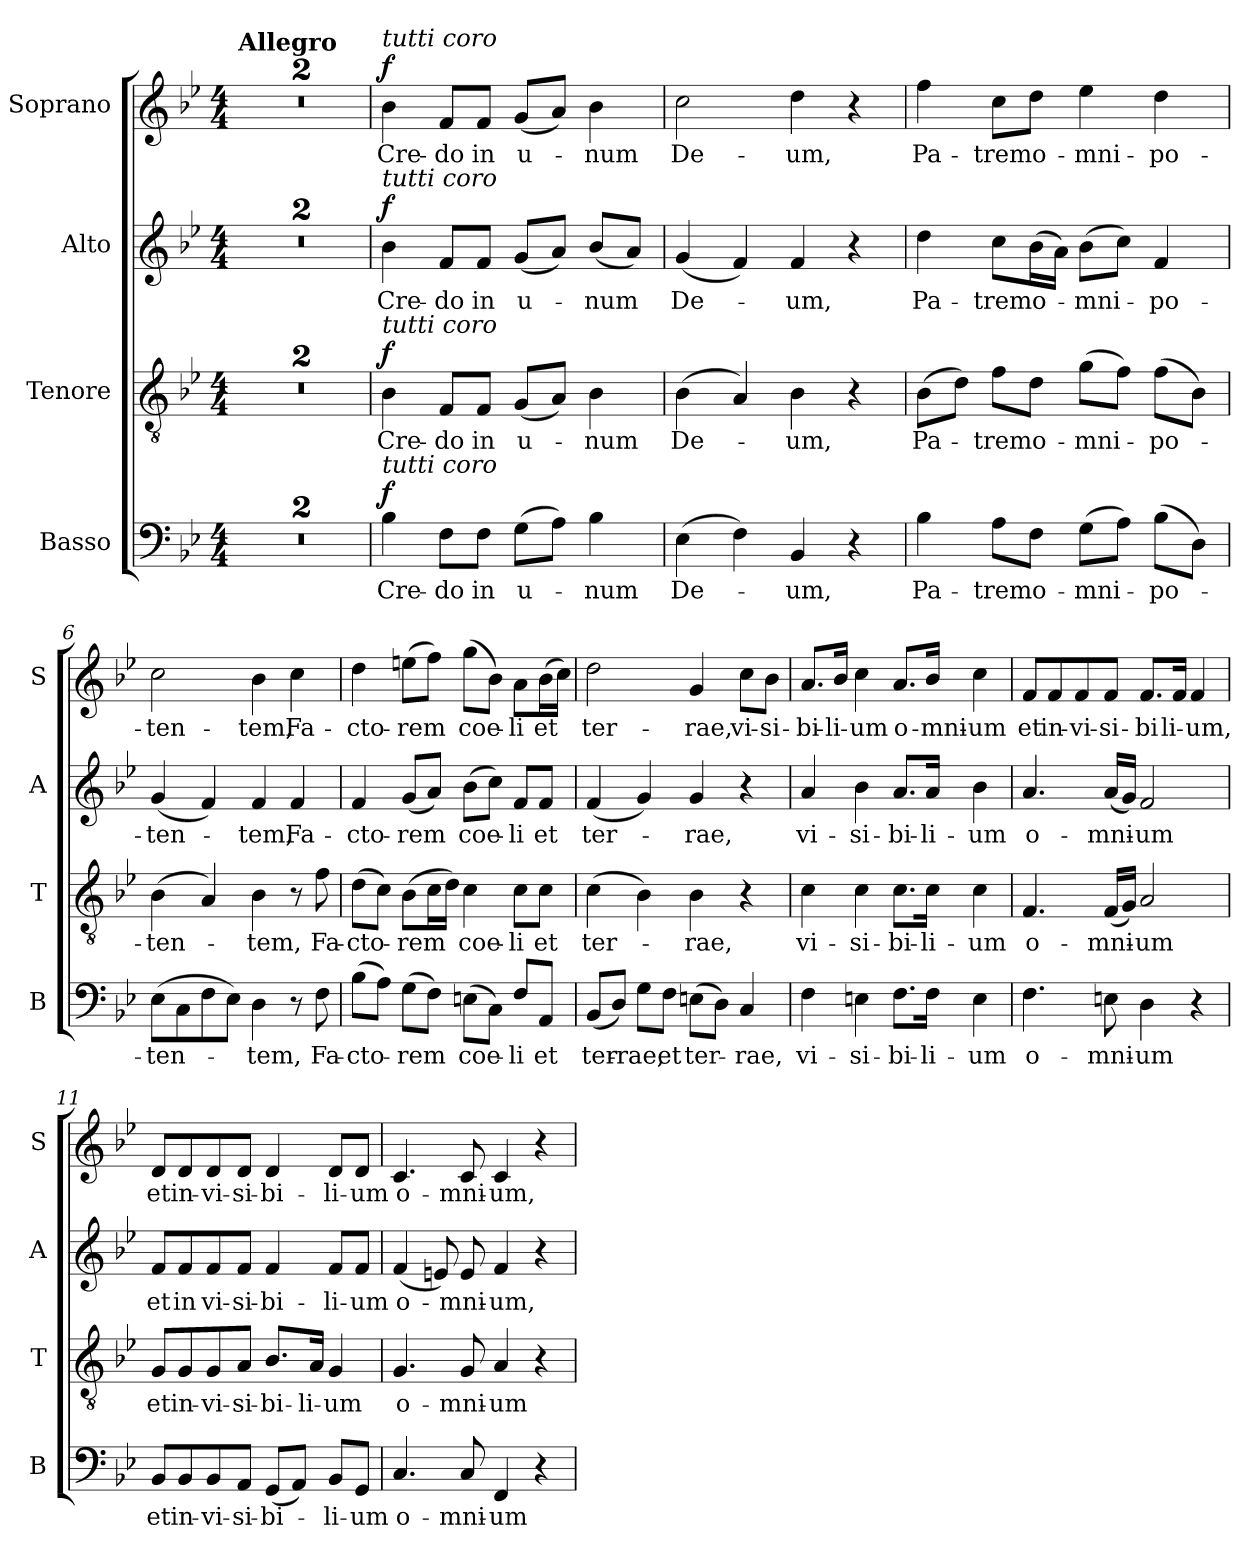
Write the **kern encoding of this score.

**kern	**text	**dynam	**kern	**text	**dynam	**kern	**text	**dynam	**kern	**text	**dynam
*part4	*part4	*part4	*part3	*part3	*part3	*part2	*part2	*part2	*part1	*part1	*part1
*staff4	*staff4	*staff4	*staff3	*staff3	*staff3	*staff2	*staff2	*staff2	*staff1	*staff1	*staff1
*I"Basso	*	*	*I"Tenore	*	*	*I"Alto	*	*	*I"Soprano	*	*
*I'B	*	*	*I'T	*	*	*I'A	*	*	*I'S	*	*
*clefF4	*	*	*clefGv2	*	*	*clefG2	*	*	*clefG2	*	*
*k[b-e-]	*	*	*k[b-e-]	*	*	*k[b-e-]	*	*	*k[b-e-]	*	*
*B-:	*	*	*B-:	*	*	*B-:	*	*	*B-:	*	*
*M4/4	*	*	*M4/4	*	*	*M4/4	*	*	*M4/4	*	*
=1	=1	=1	=1	=1	=1	=1	=1	=1	=1	=1	=1
!	!	!	!	!	!	!	!	!	!LO:TX:a:B:t=Allegro	!	!
1r	.	.	1r	.	.	1r	.	.	1r	.	.
=2	=2	=2	=2	=2	=2	=2	=2	=2	=2	=2	=2
1r	.	.	1r	.	.	1r	.	.	1r	.	.
=3	=3	=3	=3	=3	=3	=3	=3	=3	=3	=3	=3
!	!	!	!	!	!	!	!	!	!LO:TX:a:i:t=tutti coro	!	!
!	!	!	!	!	!	!LO:TX:a:i:t=tutti coro	!	!	!	!	!
!	!	!	!LO:TX:a:i:t=tutti coro	!	!	!	!	!	!	!	!
!LO:TX:a:i:t=tutti coro	!	!	!	!	!	!	!	!	!	!	!
!	!	!LO:DY:a	!	!	!LO:DY:a	!	!	!LO:DY:a	!	!	!LO:DY:a
4B-\	Cre-	f	4B-\	Cre-	f	4b-\	Cre-	f	4b-\	Cre-	f
8F\L	-do	.	8F/L	-do	.	8f/L	-do	.	8f/L	-do	.
8F\J	in	.	8F/J	in	.	8f/J	in	.	8f/J	in	.
(>8G\L	u-	.	(<8G/L	u-	.	(<8g/L	u-	.	(<8g/L	u-	.
8A\J)	.	.	8A/J)	.	.	8a/J)	.	.	8a/J)	.	.
4B-\	-num	.	4B-\	-num	.	(<8b-/L	-num	.	4b-\	-num	.
.	.	.	.	.	.	8a/J)	.	.	.	.	.
=4	=4	=4	=4	=4	=4	=4	=4	=4	=4	=4	=4
(>4E-\	De-	.	(>4B-\	De-	.	(<4g/	De-	.	2cc\	De-	.
4F\)	.	.	4A/)	.	.	4f/)	.	.	.	.	.
4BB-/	-um,	.	4B-\	-um,	.	4f/	-um,	.	4dd\	-um,	.
4r	.	.	4r	.	.	4r	.	.	4r	.	.
=5	=5	=5	=5	=5	=5	=5	=5	=5	=5	=5	=5
4B-\	Pa-	.	(>8B-\L	Pa-	.	4dd\	Pa-	.	4ff\	Pa-	.
.	.	.	8d\J)	.	.	.	.	.	.	.	.
8A\L	-trem	.	8f\L	-trem	.	8cc\L	-trem	.	8cc\L	-trem	.
8F\J	o-	.	8d\J	o-	.	(>16b-\L	o-	.	8dd\J	o-	.
.	.	.	.	.	.	16a\JJ)	.	.	.	.	.
(>8G\L	-mni-	.	(>8g\L	-mni-	.	(>8b-\L	-mni-	.	4ee-\	-mni-	.
8A\J)	.	.	8f\J)	.	.	8cc\J)	.	.	.	.	.
(>8B-\L	-po-	.	(>8f\L	-po-	.	4f/	-po-	.	4dd\	-po-	.
8D\J)	.	.	8B-\J)	.	.	.	.	.	.	.	.
!!LO:LB:g=z
=6	=6	=6	=6	=6	=6	=6	=6	=6	=6	=6	=6
(>8E-\L	-ten-	.	(>4B-\	-ten-	.	(<4g/	-ten-	.	2cc\	-ten-	.
8C\	.	.	.	.	.	.	.	.	.	.	.
8F\	.	.	4A/)	.	.	4f/)	.	.	.	.	.
8E-\J)	.	.	.	.	.	.	.	.	.	.	.
4D\	-tem,	.	4B-\	-tem,	.	4f/	-tem,	.	4b-\	-tem,	.
8r	.	.	8r	.	.	4f/	Fa-	.	4cc\	Fa-	.
8F\	Fa-	.	8f\	Fa-	.	.	.	.	.	.	.
=7	=7	=7	=7	=7	=7	=7	=7	=7	=7	=7	=7
(>8B-\L	-cto-	.	(>8d\L	-cto-	.	4f/	-cto-	.	4dd\	-cto-	.
8A\J)	.	.	8c\J)	.	.	.	.	.	.	.	.
(>8G\L	-rem	.	(>8B-\L	-rem	.	(<8g/L	-rem	.	(>8een\L	-rem	.
8F\J)	.	.	16c\L	.	.	8a/J)	.	.	8ff\J)	.	.
.	.	.	16d\JJ)	.	.	.	.	.	.	.	.
(>8En\L	coe-	.	4c\	coe-	.	(>8b-\L	coe-	.	(>8gg\L	coe-	.
8C\J)	.	.	.	.	.	8cc\J)	.	.	8b-\J)	.	.
8F/L	-li	.	8c\L	-li	.	8f/L	-li	.	8a\L	-li	.
8AA/J	et	.	8c\J	et	.	8f/J	et	.	(>16b-\L	et	.
.	.	.	.	.	.	.	.	.	16cc\JJ)	.	.
=8	=8	=8	=8	=8	=8	=8	=8	=8	=8	=8	=8
(<8BB-/L	ter-	.	(>4c\	ter-	.	(<4f/	ter-	.	2dd\	ter-	.
8D/J)	.	.	.	.	.	.	.	.	.	.	.
8G\L	-rae,	.	4B-\)	.	.	4g/)	.	.	.	.	.
8F\J	et	.	.	.	.	.	.	.	.	.	.
(>8En\L	ter-	.	4B-\	-rae,	.	4g/	-rae,	.	4g/	-rae,	.
8D\J)	.	.	.	.	.	.	.	.	.	.	.
4C/	-rae,	.	4r	.	.	4r	.	.	8cc\L	vi-	.
.	.	.	.	.	.	.	.	.	8b-\J	-si-	.
=9	=9	=9	=9	=9	=9	=9	=9	=9	=9	=9	=9
4F\	vi-	.	4c\	vi-	.	4a/	vi-	.	8.a/L	-bi-	.
.	.	.	.	.	.	.	.	.	16b-/Jk	-li-	.
4En\	-si-	.	4c\	-si-	.	4b-\	-si-	.	4cc\	-um	.
8.F\L	-bi-	.	8.c\L	-bi-	.	8.a/L	-bi-	.	8.a/L	o-	.
16F\Jk	-li-	.	16c\Jk	-li-	.	16a/Jk	-li-	.	16b-/Jk	-mni-	.
4E\	-um	.	4c\	-um	.	4b-\	-um	.	4cc\	-um	.
!!LO:PB:g=z
=10	=10	=10	=10	=10	=10	=10	=10	=10	=10	=10	=10
4.F\	o-	.	4.F/	o-	.	4.a/	o-	.	8f/L	et	.
.	.	.	.	.	.	.	.	.	8f/	in-	.
.	.	.	.	.	.	.	.	.	8f/	-vi-	.
8En\	-mni-	.	(<16F/LL	-mni-	.	(<16a/LL	-mni-	.	8f/J	-si-	.
.	.	.	16G/JJ)	.	.	16g/JJ)	.	.	.	.	.
4D\	-um	.	2A/	-um	.	2f/	-um	.	8.f/L	-bi	.
.	.	.	.	.	.	.	.	.	16f/Jk	li-	.
4r	.	.	.	.	.	.	.	.	4f/	-um,	.
=11	=11	=11	=11	=11	=11	=11	=11	=11	=11	=11	=11
8BB-/L	et	.	8G/L	et	.	8f/L	et	.	8d/L	et	.
8BB-/	in-	.	8G/	in-	.	8f/	in	.	8d/	in-	.
8BB-/	-vi-	.	8G/	-vi-	.	8f/	vi-	.	8d/	-vi-	.
8AA/J	-si-	.	8A/J	-si-	.	8f/J	-si-	.	8d/J	-si-	.
(<8GG/L	-bi-	.	8.B-/L	-bi-	.	4f/	-bi-	.	4d/	-bi-	.
8AA/J)	.	.	.	.	.	.	.	.	.	.	.
.	.	.	16A/Jk	-li-	.	.	.	.	.	.	.
8BB-/L	-li-	.	4G/	-um	.	8f/L	-li-	.	8d/L	-li-	.
8GG/J	-um	.	.	.	.	8f/J	-um	.	8d/J	-um	.
=12	=12	=12	=12	=12	=12	=12	=12	=12	=12	=12	=12
4.C/	o-	.	4.G/	o-	.	(<4f/	o-	.	4.c/	o-	.
.	.	.	.	.	.	8en/)	.	.	.	.	.
8C/	-mni-	.	8G/	-mni-	.	8e/	-mni-	.	8c/	-mni-	.
4FF/	-um	.	4A/	-um	.	4f/	-um,	.	4c/	-um,	.
4r	.	.	4r	.	.	4r	.	.	4r	.	.
=	=	=	=	=	=	=	=	=	=	=	=
*-	*-	*-	*-	*-	*-	*-	*-	*-	*-	*-	*-
